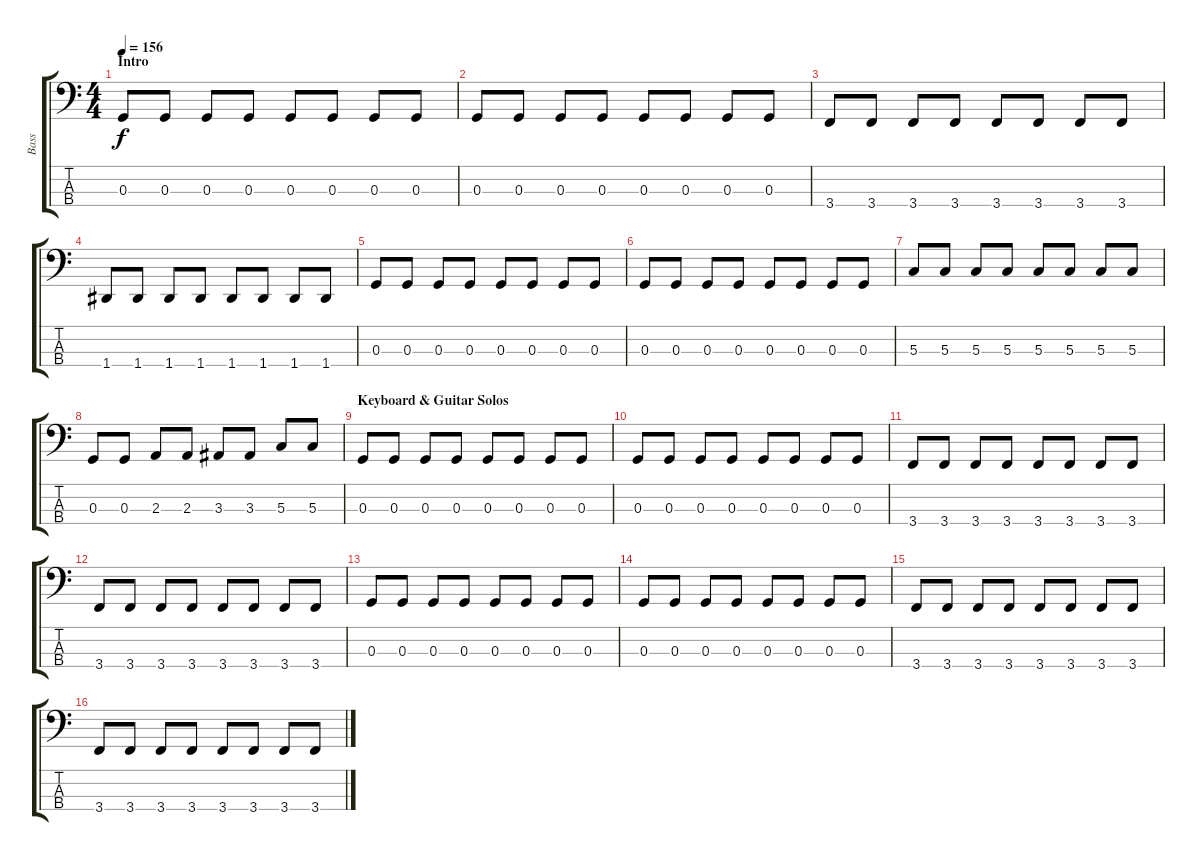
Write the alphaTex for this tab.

\track ("Bass " "Bass ") {instrument electricbasspick}
\staff {score tabs}
\tuning (F2 C2 G1 D1) {hide}
\ts (4 4)
\section ("" "Intro")
\tempo 156
\clef f4
\ks c
0.3.8{dy f} 0.3.8 0.3.8 0.3.8 0.3.8 0.3.8 0.3.8 0.3.8 |
0.3.8 0.3.8 0.3.8 0.3.8 0.3.8 0.3.8 0.3.8 0.3.8 |
3.4.8 3.4.8 3.4.8 3.4.8 3.4.8 3.4.8 3.4.8 3.4.8 |
1.4.8 1.4.8 1.4.8 1.4.8 1.4.8 1.4.8 1.4.8 1.4.8 |
0.3.8 0.3.8 0.3.8 0.3.8 0.3.8 0.3.8 0.3.8 0.3.8 |
0.3.8 0.3.8 0.3.8 0.3.8 0.3.8 0.3.8 0.3.8 0.3.8 |
5.3.8 5.3.8 5.3.8 5.3.8 5.3.8 5.3.8 5.3.8 5.3.8 |
0.3.8 0.3.8 2.3.8 2.3.8 3.3.8 3.3.8 5.3.8 5.3.8 |
\section ("" "Keyboard & Guitar Solos")
0.3.8 0.3.8 0.3.8 0.3.8 0.3.8 0.3.8 0.3.8 0.3.8 |
0.3.8 0.3.8 0.3.8 0.3.8 0.3.8 0.3.8 0.3.8 0.3.8 |
3.4.8 3.4.8 3.4.8 3.4.8 3.4.8 3.4.8 3.4.8 3.4.8 |
3.4.8 3.4.8 3.4.8 3.4.8 3.4.8 3.4.8 3.4.8 3.4.8 |
0.3.8 0.3.8 0.3.8 0.3.8 0.3.8 0.3.8 0.3.8 0.3.8 |
0.3.8 0.3.8 0.3.8 0.3.8 0.3.8 0.3.8 0.3.8 0.3.8 |
3.4.8 3.4.8 3.4.8 3.4.8 3.4.8 3.4.8 3.4.8 3.4.8 |
3.4.8 3.4.8 3.4.8 3.4.8 3.4.8 3.4.8 3.4.8 3.4.8
